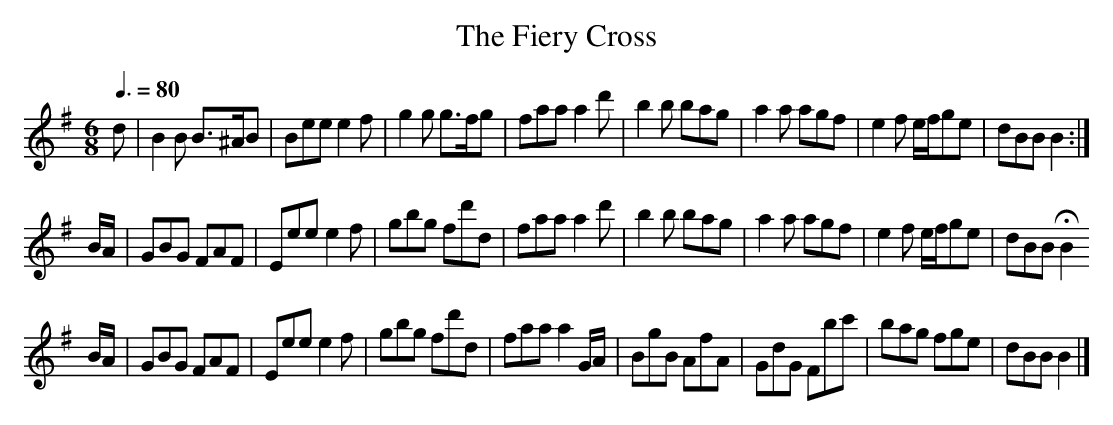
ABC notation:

X:1
T:The Fiery Cross
M:6/8
L:1/8
Q:3/8=80
K:E Minor
d   |B2B B>^AB|Bee e2f|g2g g>fg|faa a2d'  |b2b bag|a2a agf |e2f e/f/ge|dBB  B2:|
B/A/|GBG FAF  |Eee e2f|gbg fd'd|faa a2d'  |b2b bag|a2a agf |e2f e/f/ge|dBB HB2
B/A/|GBG FAF  |Eee e2f|gbg fd'd|faa a2G/A/|BgB AfA|GdG Fbc'|bag fge   |dBB  B2|]
